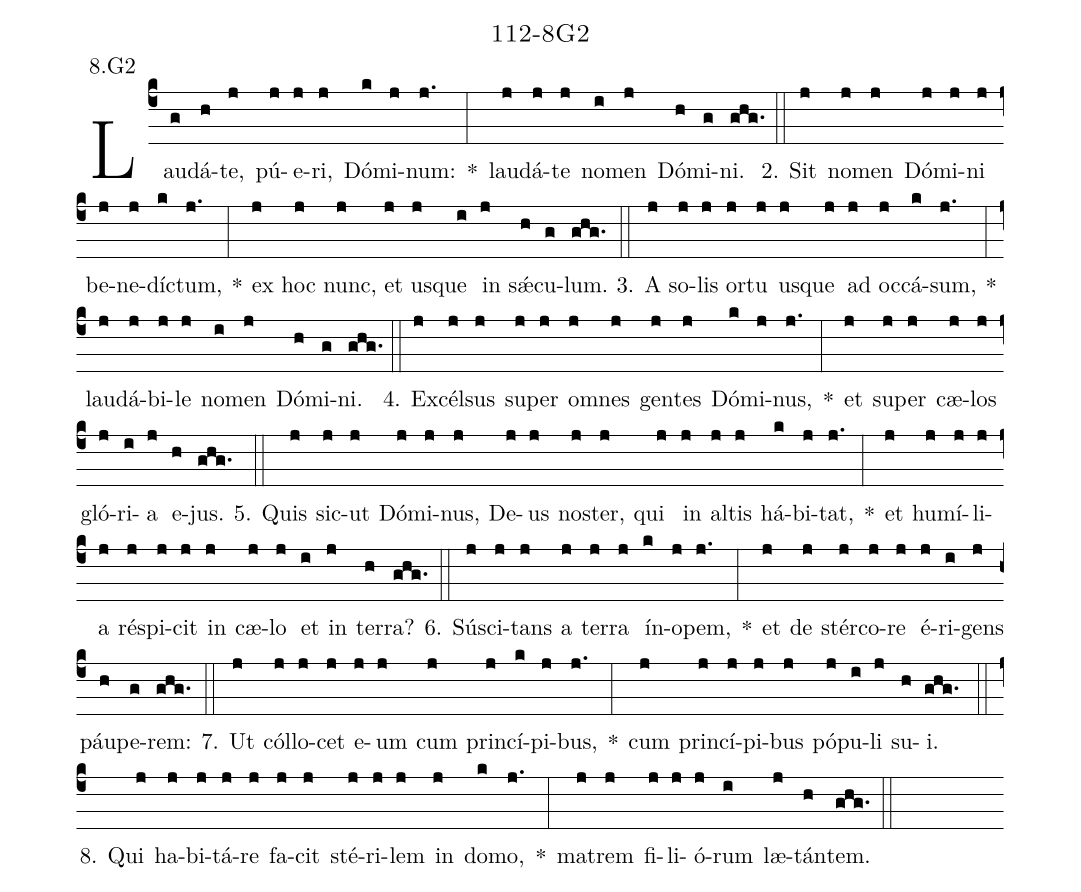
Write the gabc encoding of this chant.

name: 112-8G2;
annotation: 8.G2;
%%
(c4)Lau(g)dá(h)te,(j) pú(j)e(j)ri,(j) Dó(k)mi(j)num:(j.) *(:) lau(j)dá(j)te(j) no(i)men(j) Dó(h)mi(g)ni.(ghg.) (::)
2. Sit(j) no(j)men(j) Dó(j)mi(j)ni(j) be(j)ne(j)díc(k)tum,(j.) *(:) ex(j) hoc(j) nunc,(j) et(j) us(j)que(i) in(j) sǽ(h)cu(g)lum.(ghg.) (::)
3. A(j) so(j)lis(j) or(j)tu(j) us(j)que(j) ad(j) oc(j)cá(k)sum,(j.) *(:) lau(j)dá(j)bi(j)le(j) no(i)men(j) Dó(h)mi(g)ni.(ghg.) (::)
4. Ex(j)cél(j)sus(j) su(j)per(j) om(j)nes(j) gen(j)tes(j) Dó(k)mi(j)nus,(j.) *(:) et(j) su(j)per(j) cæ(j)los(j) gló(j)ri(i)a(j) e(h)jus.(ghg.) (::)
5. Quis(j) sic(j)ut(j) Dó(j)mi(j)nus,(j) De(j)us(j) nos(j)ter,(j) qui(j) in(j) al(j)tis(j) há(k)bi(j)tat,(j.) *(:) et(j) hu(j)mí(j)li(j)a(j) ré(j)spi(j)cit(j) in(j) cæ(j)lo(j) et(i) in(j) ter(h)ra?(ghg.) (::)
6. Sú(j)sci(j)tans(j) a(j) ter(j)ra(j) ín(k)o(j)pem,(j.) *(:) et(j) de(j) stér(j)co(j)re(j) é(j)ri(i)gens(j) páu(h)pe(g)rem:(ghg.) (::)
7. Ut(j) cól(j)lo(j)cet(j) e(j)um(j) cum(j) prin(j)cí(k)pi(j)bus,(j.) *(:) cum(j) prin(j)cí(j)pi(j)bus(j) pó(j)pu(i)li(j) su(h)i.(ghg.) (::)
8. Qui(j) ha(j)bi(j)tá(j)re(j) fa(j)cit(j) sté(j)ri(j)lem(j) in(j) do(k)mo,(j.) *(:) ma(j)trem(j) fi(j)li(j)ó(j)rum(i) læ(j)tán(h)tem.(ghg.) (::)
